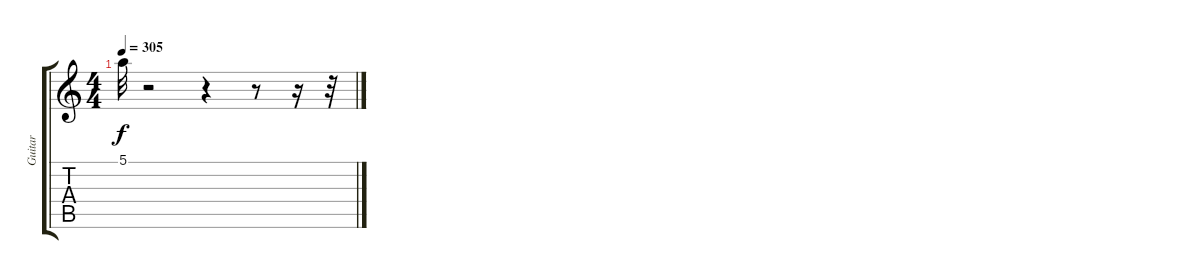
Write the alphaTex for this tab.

\track ("Guitar" "Guitar") {instrument acousticguitarnylon}
\staff {score tabs}
\tuning (E4 B3 G3 D3 A2 E2) {hide}
\ts (4 4)
\tempo 305
\clef g2
\ks c
5.1{t}.32{dy f} r.2 r.4 r.8 r.16 r.32
